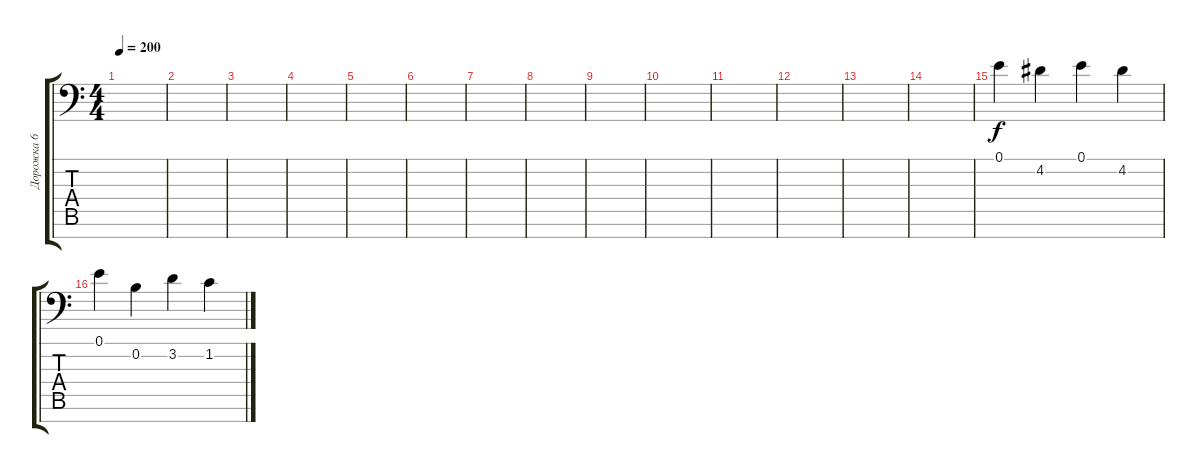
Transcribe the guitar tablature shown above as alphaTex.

\track ("Дорожка 6" "Дорожка 6") {instrument stringensemble1}
\staff {score tabs}
\tuning (E4 B3 G3 D3 A2 D2 A0) {hide}
\ts (4 4)
\tempo 200
\clef f4
\ks c
|
|
|
|
|
|
|
|
|
|
|
|
|
|
0.1.4 4.2.4 0.1.4 4.2.4 |
0.1.4 0.2.4 3.2.4 1.2.4
